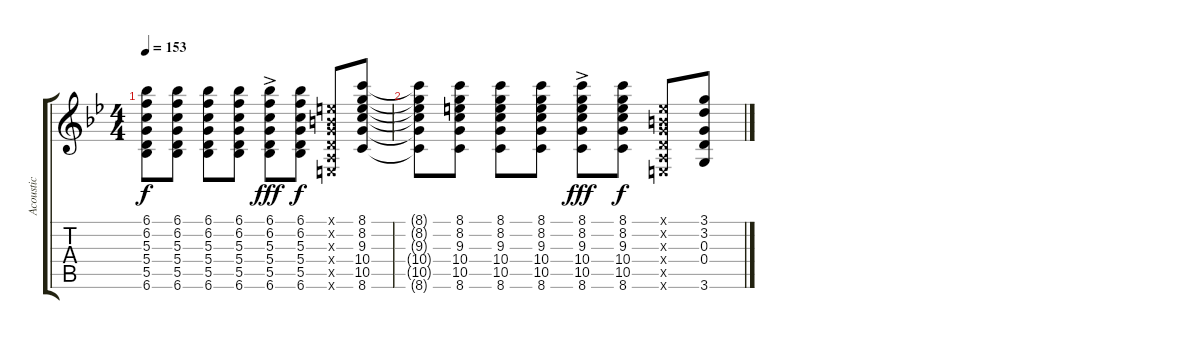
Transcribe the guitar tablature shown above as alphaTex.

\track ("Acoustic" "Acoustic") {instrument acousticguitarnylon}
\staff {score tabs}
\tuning (E4 B3 G3 D3 A2 E2) {hide}
\ts (4 4)
\tempo 153
\clef g2
\ks bb
(6.1{t} 6.2{t} 5.3{t} 5.4{t} 5.5{t} 6.6{t}).8{dy f} (6.1 6.2 5.3 5.4 5.5 6.6).8 (6.1 6.2 5.3 5.4 5.5 6.6).8 (6.1 6.2 5.3 5.4 5.5 6.6).8 (6.1 6.2 5.3 5.4 5.5 6.6{ac}).8{dy fff} (6.1 6.2 5.3 5.4 5.5 6.6).8{dy f} (0.1{x} 0.2{x} 0.3{x} 0.4{x} 0.5{x} 0.6{x}).8 (8.1 8.2 9.3 10.4 10.5 8.6).8 |
(8.1{t} 8.2{t} 9.3{t} 10.4{t} 10.5{t} 8.6{t}).8 (8.1 8.2 9.3 10.4 10.5 8.6).8 (8.1 8.2 9.3 10.4 10.5 8.6).8 (8.1 8.2 9.3 10.4 10.5 8.6).8 (8.1 8.2 9.3 10.4 10.5 8.6{ac}).8{dy fff} (8.1 8.2 9.3 10.4 10.5 8.6).8{dy f} (0.1{x} 0.2{x} 0.3{x} 0.4{x} 0.5{x} 0.6{x}).8 (3.1 3.2 0.3 0.4 3.6).8
